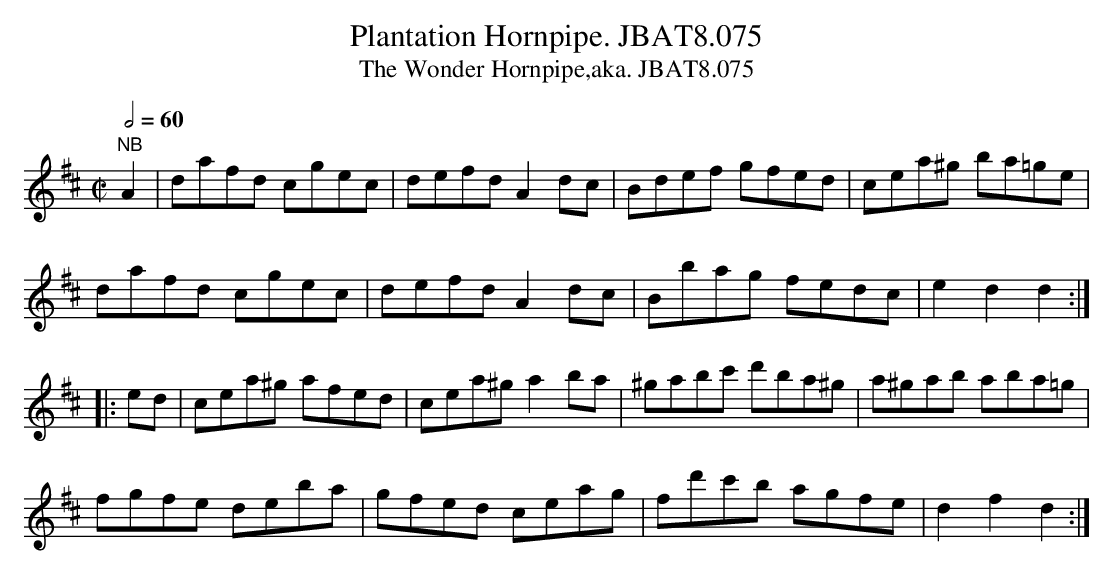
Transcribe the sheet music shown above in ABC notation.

X:1
T:Plantation Hornpipe. JBAT8.075
T:Wonder Hornpipe,aka. JBAT8.075, The
M:C|
L:1/8
Q:1/2=60
K:D
"NB"A2|dafd cgec|defd A2 dc|Bdef gfed|cea^g ba=ge|
dafd cgec|defd A2 dc|Bbag fedc|e2 d2 d2:|
|:ed|cea^g afed|cea^g a2 ba|^gabc' d'ba^g|a^gab aba=g|
fgfe deba|gfed ceag|fd'c'b agfe|d2 f2 d2:|
